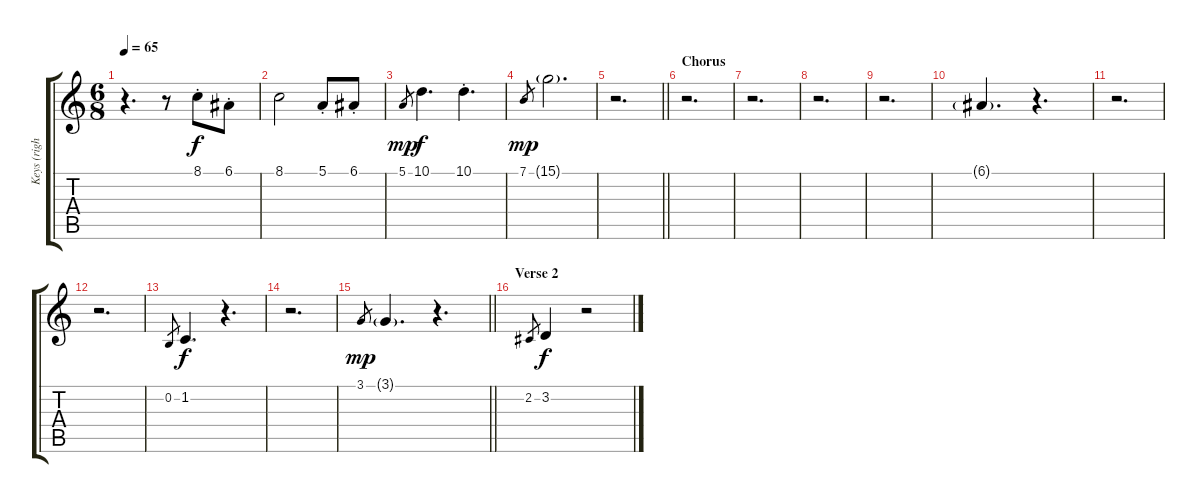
\track ("Keys (right hand)" "Keys (righ") {instrument rockorgan}
\staff {score tabs}
\tuning (E4 B3 G3 D3 A2 E2) {hide}
\ts (6 8)
\tempo 65
\clef g2
\ks c
r.4{d dy f} r.8 8.1{st}.8 6.1{st}.8 |
8.1.2 5.1{st}.8 6.1{st}.8 |
5.1.8{gr dy mp} 10.1.4{d dy f} 10.1{st}.4{d} |
7.1.8{gr dy mp} 15.1{g}.2{d} |
\barLineRight lightlight
r.2{d} |
\section ("" "Chorus")
r.2{d} |
r.2{d} |
r.2{d} |
r.2{d} |
6.1{g}.4{d} r.4{d} |
r.2{d} |
r.2{d} |
0.2.8{gr} 1.2.4{d dy f} r.4{d} |
r.2{d} |
\barLineRight lightlight
3.1.8{gr dy mp} 3.1{g}.4{d} r.4{d} |
\section ("" "Verse 2")
2.2.8{gr} 3.2.4{dy f} r.2
